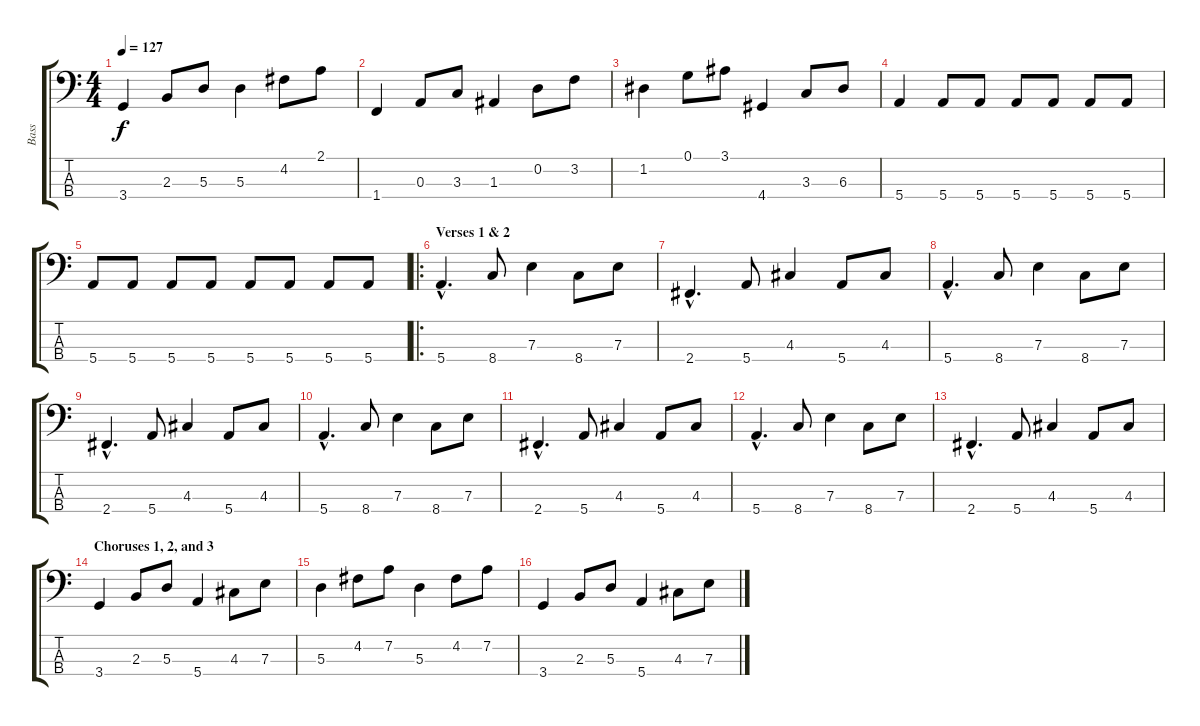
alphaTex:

\track ("Bass" "Bass") {instrument electricbassfinger}
\staff {score tabs}
\tuning (G2 D2 A1 E1) {hide}
\ts (4 4)
\tempo 127
\clef f4
\ks c
3.4.4{dy f instrument electricbassfinger} 2.3.8 5.3.8 5.3.4 4.2.8 2.1.8 |
1.4.4 0.3.8 3.3.8 1.3.4 0.2.8 3.2.8 |
1.2.4 0.1.8 3.1.8 4.4.4 3.3.8 6.3.8 |
5.4.4 5.4.8 5.4.8 5.4.8 5.4.8 5.4.8 5.4.8 |
5.4.8 5.4.8 5.4.8 5.4.8 5.4.8 5.4.8 5.4.8 5.4.8 |
\ro
\section ("" "Verses 1 & 2")
5.4{hac}.4{d} 8.4.8 7.3.4 8.4.8 7.3.8 |
2.4{hac}.4{d} 5.4.8 4.3.4 5.4.8 4.3.8 |
5.4{hac}.4{d} 8.4.8 7.3.4 8.4.8 7.3.8 |
2.4{hac}.4{d} 5.4.8 4.3.4 5.4.8 4.3.8 |
5.4{hac}.4{d} 8.4.8 7.3.4 8.4.8 7.3.8 |
2.4{hac}.4{d} 5.4.8 4.3.4 5.4.8 4.3.8 |
5.4{hac}.4{d} 8.4.8 7.3.4 8.4.8 7.3.8 |
2.4{hac}.4{d} 5.4.8 4.3.4 5.4.8 4.3.8 |
\section ("" "Choruses 1, 2, and 3")
3.4.4 2.3.8 5.3.8 5.4.4 4.3.8 7.3.8 |
5.3.4 4.2.8 7.2.8 5.3.4 4.2.8 7.2.8 |
3.4.4 2.3.8 5.3.8 5.4.4 4.3.8 7.3.8
